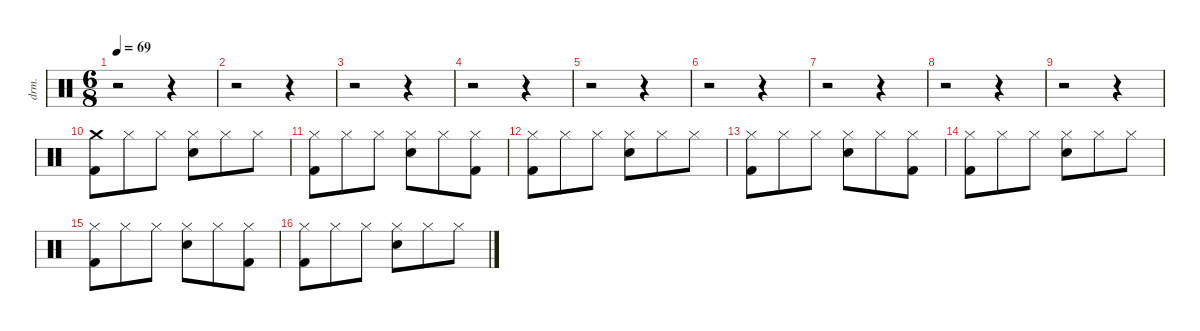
\defaultSystemsLayout 4
\hideDynamics
\bracketExtendMode nobrackets
\track ("Percussie" "drm.") {instrument percussion}
\staff {score}
\articulation defaults
\ts (6 8)
\tempo 69
\clef neutral
\ks c
r.2{dy f} r.4 |
r.2 r.4 |
r.2 r.4 |
r.2 r.4 |
r.2 r.4 |
r.2 r.4 |
r.2 r.4 |
r.2 r.4 |
r.2 r.4 |
("Crash medium (hit)" "Kick (hit) 2").8 "Hi-Hat (closed)".8 "Hi-Hat (closed)".8 ("Hi-Hat (closed)" "Snare (hit) 2").8 "Hi-Hat (closed)".8 "Hi-Hat (closed)".8 |
("Hi-Hat (closed)" "Kick (hit) 2").8 "Hi-Hat (closed)".8 "Hi-Hat (closed)".8 ("Hi-Hat (closed)" "Snare (hit) 2").8 "Hi-Hat (closed)".8 ("Hi-Hat (closed)" "Kick (hit) 2").8 |
("Hi-Hat (closed)" "Kick (hit) 2").8 "Hi-Hat (closed)".8 "Hi-Hat (closed)".8 ("Hi-Hat (closed)" "Snare (hit) 2").8 "Hi-Hat (closed)".8 "Hi-Hat (closed)".8 |
("Hi-Hat (closed)" "Kick (hit) 2").8 "Hi-Hat (closed)".8 "Hi-Hat (closed)".8 ("Hi-Hat (closed)" "Snare (hit) 2").8 "Hi-Hat (closed)".8 ("Hi-Hat (closed)" "Kick (hit) 2").8 |
("Hi-Hat (closed)" "Kick (hit) 2").8 "Hi-Hat (closed)".8 "Hi-Hat (closed)".8 ("Hi-Hat (closed)" "Snare (hit) 2").8 "Hi-Hat (closed)".8 "Hi-Hat (closed)".8 |
("Hi-Hat (closed)" "Kick (hit) 2").8 "Hi-Hat (closed)".8 "Hi-Hat (closed)".8 ("Hi-Hat (closed)" "Snare (hit) 2").8 "Hi-Hat (closed)".8 ("Hi-Hat (closed)" "Kick (hit) 2").8 |
("Hi-Hat (closed)" "Kick (hit) 2").8 "Hi-Hat (closed)".8 "Hi-Hat (closed)".8 ("Hi-Hat (closed)" "Snare (hit) 2").8 "Hi-Hat (closed)".8 "Hi-Hat (closed)".8
